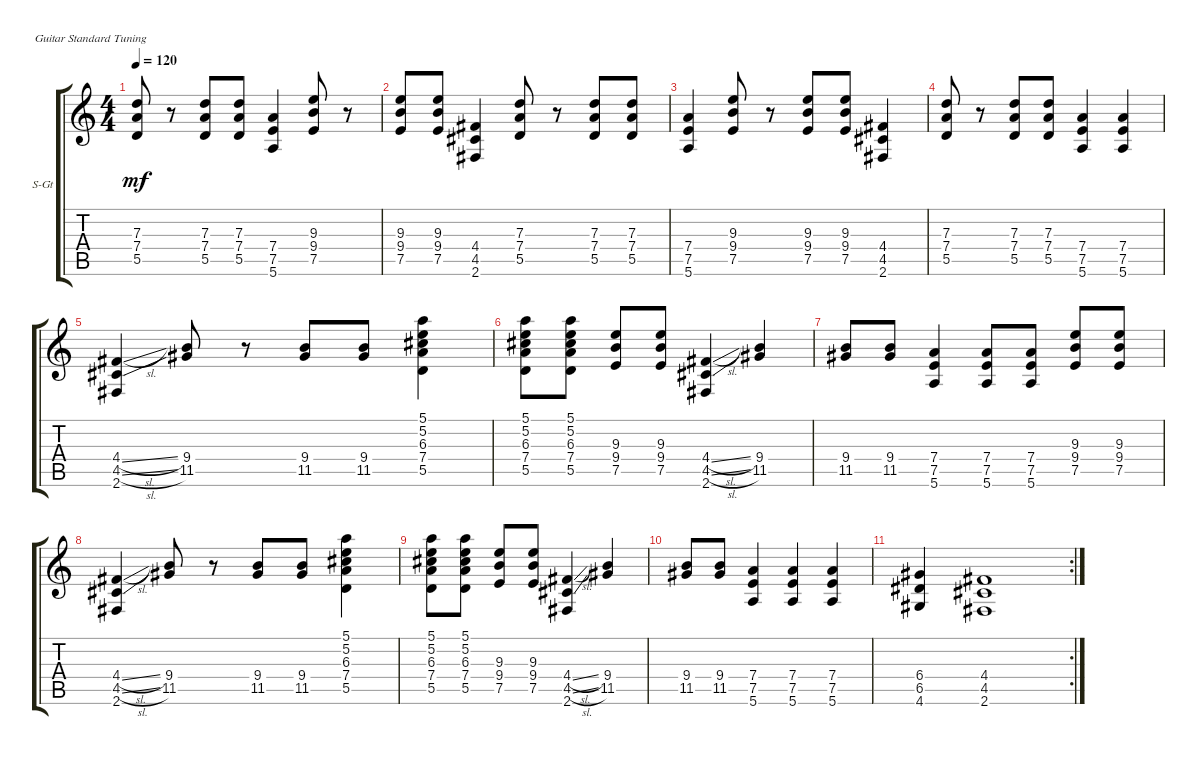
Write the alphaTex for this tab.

\defaultSystemsLayout 4
\bracketExtendMode groupsimilarinstruments
\firstSystemTrackNameOrientation horizontal
\otherSystemsTrackNameOrientation horizontal
\track ("Steel Guitar" "S-Gt") {instrument acousticguitarsteel}
\staff {score tabs}
\tuning (E4 B3 G3 D3 A2 E2)
\ts (4 4)
\tempo 120
\clef g2
\ks c
(7.4 7.3 5.5).8{dy mf} r.8 (7.4 7.3 5.5).8 (5.5 7.4 7.3).8 (5.6 7.5 7.4).4 (7.5 9.4 9.3).8 r.8 |
(9.4 9.3 7.5).8 (7.5 9.4 9.3).8 (2.6 4.5 4.4).4 (5.5 7.4 7.3).8 r.8 (7.3 7.4 5.5).8 (5.5 7.4 7.3).8 |
(5.6 7.5 7.4).4 (7.5 9.4 9.3).8 r.8 (9.3 9.4 7.5).8 (7.5 9.4 9.3).8 (2.6 4.5 4.4).4 |
(5.5 7.4 7.3).8 r.8 (7.3 7.4 5.5).8 (5.5 7.4 7.3).8 (5.6 7.5 7.4).4 (7.4 7.5 5.6).4 |
(2.6 4.5{sl} 4.4{sl}).4 (9.4 11.5).8 r.8 (9.4 11.5).8 (9.4 11.5).8 (6.3 5.5 7.4 5.1 5.2).4 |
(6.3 7.4 5.5 5.2 5.1).8 (5.5 7.4 6.3 5.1 5.2).8 (9.3 9.4 7.5).8 (9.3 9.4 7.5).8 (2.6 4.5{sl} 4.4{sl}).4 (9.4 11.5).4 |
(9.4 11.5).8 (9.4 11.5).8 (7.5 7.4 5.6).4 (7.5 7.4 5.6).8 (7.4 7.5 5.6).8 (7.5 9.4 9.3).8 (9.3 9.4 7.5).8 |
(2.6 4.5{sl} 4.4{sl}).4 (9.4 11.5).8 r.8 (9.4 11.5).8 (9.4 11.5).8 (6.3 5.5 7.4 5.1 5.2).4 |
(6.3 7.4 5.5 5.2 5.1).8 (5.5 7.4 6.3 5.1 5.2).8 (9.3 9.4 7.5).8 (9.3 9.4 7.5).8 (2.6 4.5{sl} 4.4{sl}).4 (9.4 11.5).4 |
(9.4 11.5).8 (11.5 9.4).8 (7.4 7.5 5.6).4 (5.6 7.5 7.4).4 (7.4 7.5 5.6).4 |
\rc 2
(4.6 6.5 6.4).4 (2.6 4.5 4.4).1
